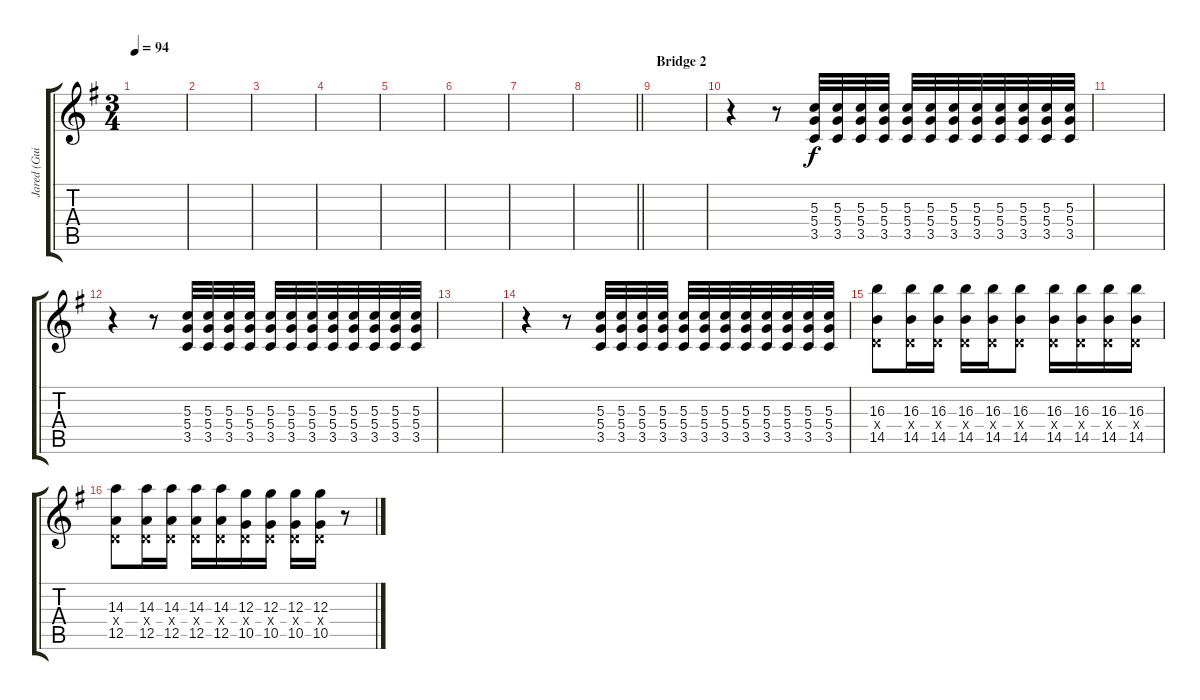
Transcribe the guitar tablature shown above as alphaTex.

\track ("Jared (Guitar 2)" "Jared (Gui") {instrument overdrivenguitar}
\staff {score tabs}
\tuning (E4 B3 G3 D3 A2 E2) {hide}
\ts (3 4)
\tempo 94
\clef g2
\ks g
|
|
|
|
|
|
|
\barLineRight lightlight
|
\section ("" "Bridge 2")
|
r.4 r.8 (5.3 5.4 3.5).32 (5.3 5.4 3.5).32 (5.3 5.4 3.5).32 (5.3 5.4 3.5).32 (5.3 5.4 3.5).32 (5.3 5.4 3.5).32 (5.3 5.4 3.5).32 (5.3 5.4 3.5).32 (5.3 5.4 3.5).32 (5.3 5.4 3.5).32 (5.3 5.4 3.5).32 (5.3 5.4 3.5).32 |
|
r.4 r.8 (5.3 5.4 3.5).32 (5.3 5.4 3.5).32 (5.3 5.4 3.5).32 (5.3 5.4 3.5).32 (5.3 5.4 3.5).32 (5.3 5.4 3.5).32 (5.3 5.4 3.5).32 (5.3 5.4 3.5).32 (5.3 5.4 3.5).32 (5.3 5.4 3.5).32 (5.3 5.4 3.5).32 (5.3 5.4 3.5).32 |
|
r.4 r.8 (5.3 5.4 3.5).32 (5.3 5.4 3.5).32 (5.3 5.4 3.5).32 (5.3 5.4 3.5).32 (5.3 5.4 3.5).32 (5.3 5.4 3.5).32 (5.3 5.4 3.5).32 (5.3 5.4 3.5).32 (5.3 5.4 3.5).32 (5.3 5.4 3.5).32 (5.3 5.4 3.5).32 (5.3 5.4 3.5).32 |
(16.3 0.4{x} 14.5).8{volume 16 instrument overdrivenguitar} (16.3 0.4{x} 14.5).16 (16.3 0.4{x} 14.5).16 (16.3 0.4{x} 14.5).16 (16.3 0.4{x} 14.5).16 (16.3 0.4{x} 14.5).8 (16.3 0.4{x} 14.5).16 (16.3 0.4{x} 14.5).16 (16.3 0.4{x} 14.5).16 (16.3 0.4{x} 14.5).16 |
(14.3 0.4{x} 12.5).8 (14.3 0.4{x} 12.5).16 (14.3 0.4{x} 12.5).16 (14.3 0.4{x} 12.5).16 (14.3 0.4{x} 12.5).16 (12.3 0.4{x} 10.5).16 (12.3 0.4{x} 10.5).16 (12.3 0.4{x} 10.5).16 (12.3 0.4{x} 10.5).16 r.8
